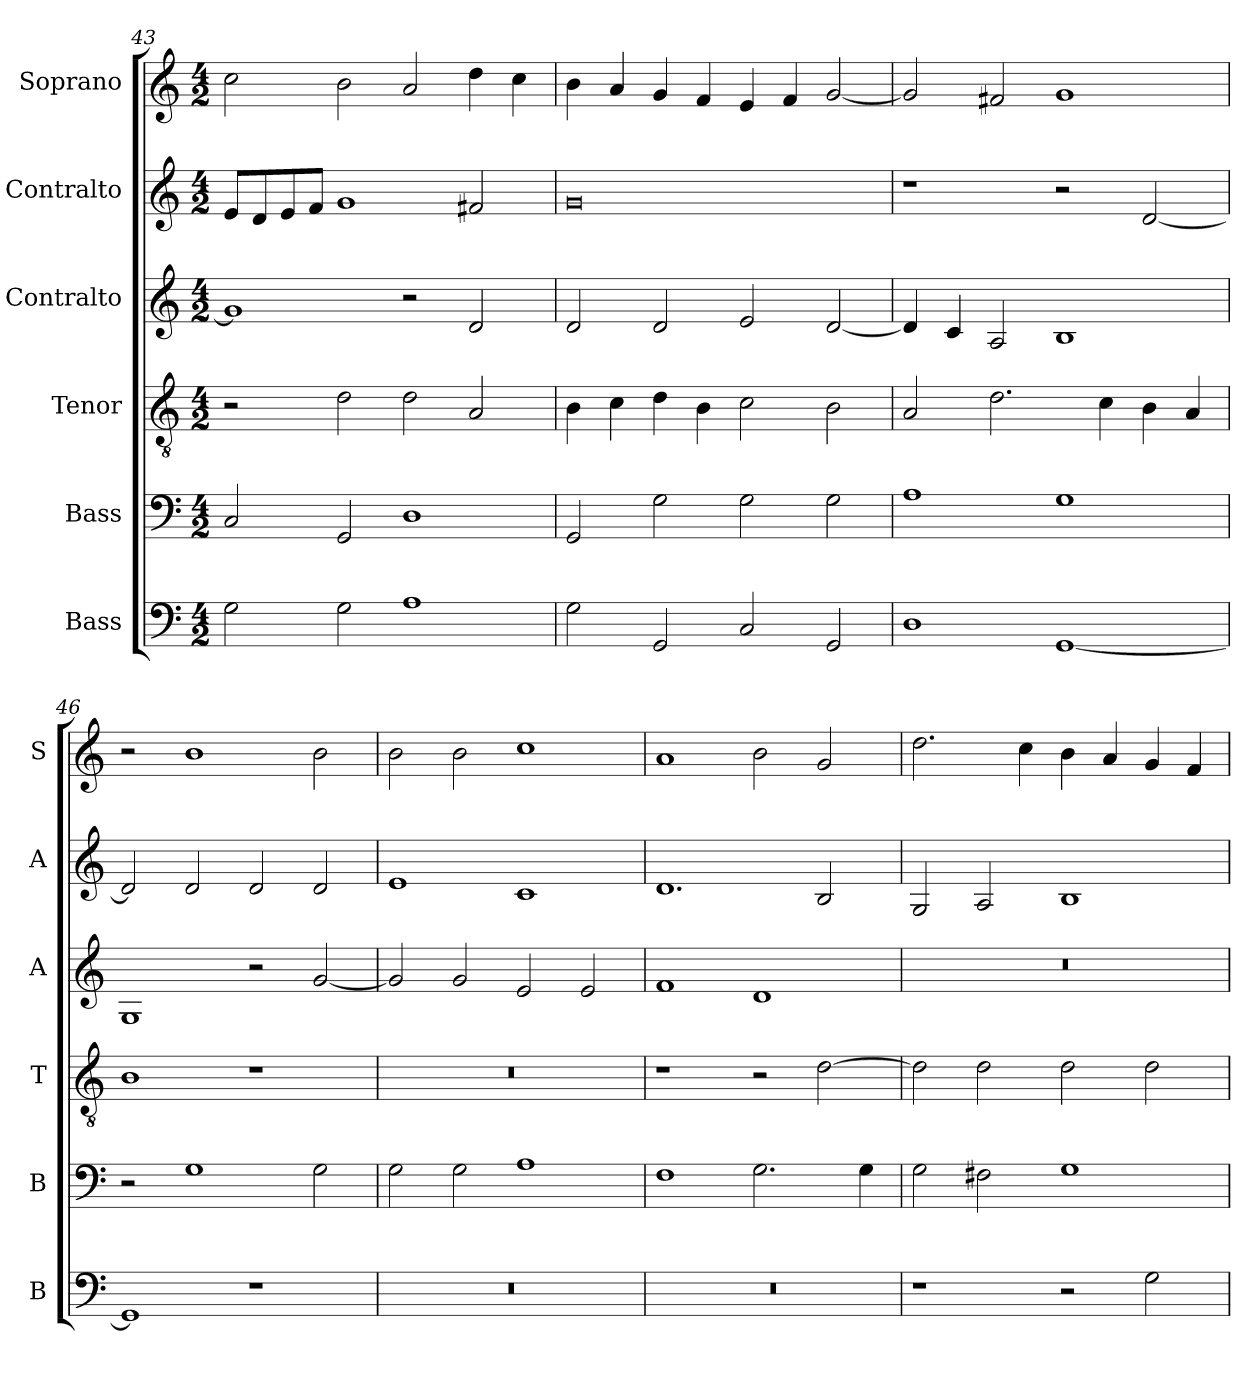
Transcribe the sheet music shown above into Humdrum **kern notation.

**kern	**kern	**kern	**kern	**kern	**kern
*part6	*part5	*part4	*part3	*part2	*part1
*staff6	*staff5	*staff4	*staff3	*staff2	*staff1
*I"Bass	*I"Bass	*I"Tenor	*I"Contralto	*I"Contralto	*I"Soprano
*I'B	*I'B	*I'T	*I'A	*I'A	*I'S
*clefF4	*clefF4	*clefGv2	*clefG2	*clefG2	*clefG2
*k[]	*k[]	*k[]	*k[]	*k[]	*k[]
*G:mix	*G:mix	*G:mix	*G:mix	*G:mix	*G:mix
*M4/2	*M4/2	*M4/2	*M4/2	*M4/2	*M4/2
=43	=43	=43	=43	=43	=43
2G	2C	2r	1g]	8e/L	2cc
.	.	.	.	8d/	.
.	.	.	.	8e/	.
.	.	.	.	8f/J	.
2G	2GG	2d	.	1g	2b
1A	1D	2d	2r	.	2a
.	.	2A	2d	2f#X	4dd
.	.	.	.	.	4cc
=44	=44	=44	=44	=44	=44
2G	2GG	4B	2d	0g	4b
.	.	4c	.	.	4a
2GG	2G	4d	2d	.	4g
.	.	4B	.	.	4f
2C	2G	2c	2e	.	4e
.	.	.	.	.	4f
2GG	2G	2B	[2d	.	[2g
=45	=45	=45	=45	=45	=45
1D	1A	2A	4d]	1r	2g]
.	.	.	4c	.	.
.	.	2.d	2A	.	2f#X
[1GG	1G	.	1B	2r	1g
.	.	4c	.	.	.
.	.	4B	.	[2d	.
.	.	4A	.	.	.
=46	=46	=46	=46	=46	=46
1GG]	2r	1B	1G	2d]	2r
.	1G	.	.	2d	1b
1r	.	1r	2r	2d	.
.	2G	.	[2g	2d	2b
=47	=47	=47	=47	=47	=47
0r	2G	0r	2g]	1e	2b
.	2G	.	2g	.	2b
.	1A	.	2e	1c	1cc
.	.	.	2e	.	.
=48	=48	=48	=48	=48	=48
0r	1F	1r	1f	1.d	1a
.	2.G	2r	1d	.	2b
.	.	[2d	.	2B	2g
.	4G	.	.	.	.
=49	=49	=49	=49	=49	=49
1r	2G	2d]	0r	2G	2.dd
.	2F#X	2d	.	2A	.
.	.	.	.	.	4cc
2r	1G	2d	.	1B	4b
.	.	.	.	.	4a
2G	.	2d	.	.	4g
.	.	.	.	.	4f
=	=	=	=	=	=
*-	*-	*-	*-	*-	*-
